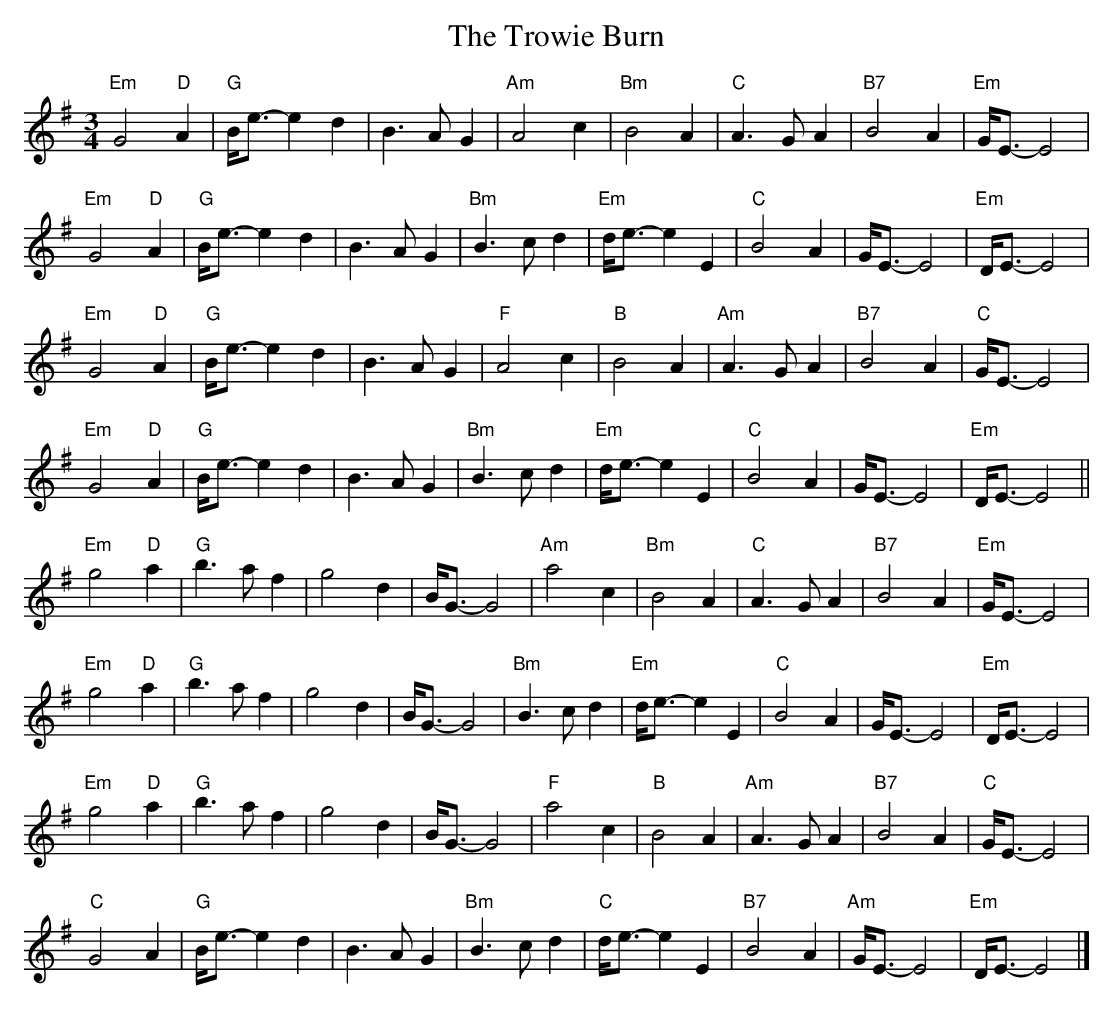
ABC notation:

X:1
T: The Trowie Burn
M: 3/4
L: 1/4
K: Em
"Em"G2"D"A|"G"B/<e/-ed|B>AG|"Am"A2c|\
"Bm"B2A|"C"A>GA|"B7"B2A|"Em"G/<E/-E2|
"Em"G2"D"A|"G"B/<e/-ed|B>AG|"Bm"B>cd|\
"Em"d/<e/-eE|"C"B2A|G/<E/-E2|"Em"D/<E/-E2|
"Em"G2"D"A|"G"B/<e/-ed|B>AG|"F"A2c|\
"B"B2A|"Am"A>GA|"B7"B2A|"C"G/<E/-E2|
"Em"G2"D"A|"G"B/<e/-ed|B>AG|"Bm"B>cd|\
"Em"d/<e/-eE|"C"B2A|G/<E/-E2|"Em"D/<E/-E2||
"Em"g2"D"a|"G"b>af|g2d|B/<G/-G2|\
"Am"a2c|"Bm"B2A|"C"A>GA|"B7"B2A|"Em"G/<E/-E2|
"Em"g2"D"a|"G"b>af|g2d|B/<G/-G2|\
"Bm"B>cd|"Em"d/<e/-eE|"C"B2A|G/<E/-E2|"Em"D/<E/-E2|
"Em"g2"D"a|"G"b>af|g2d|B/<G/-G2|\
"F"a2c|"B"B2A|"Am"A>GA|"B7"B2A|"C"G/<E/-E2|
"C"G2A|"G"B/<e/-ed|B>AG|"Bm"B>cd|\
"C"d/<e/-eE|"B7"B2A|"Am"G/<E/-E2|"Em"D/<E/-E2|]
